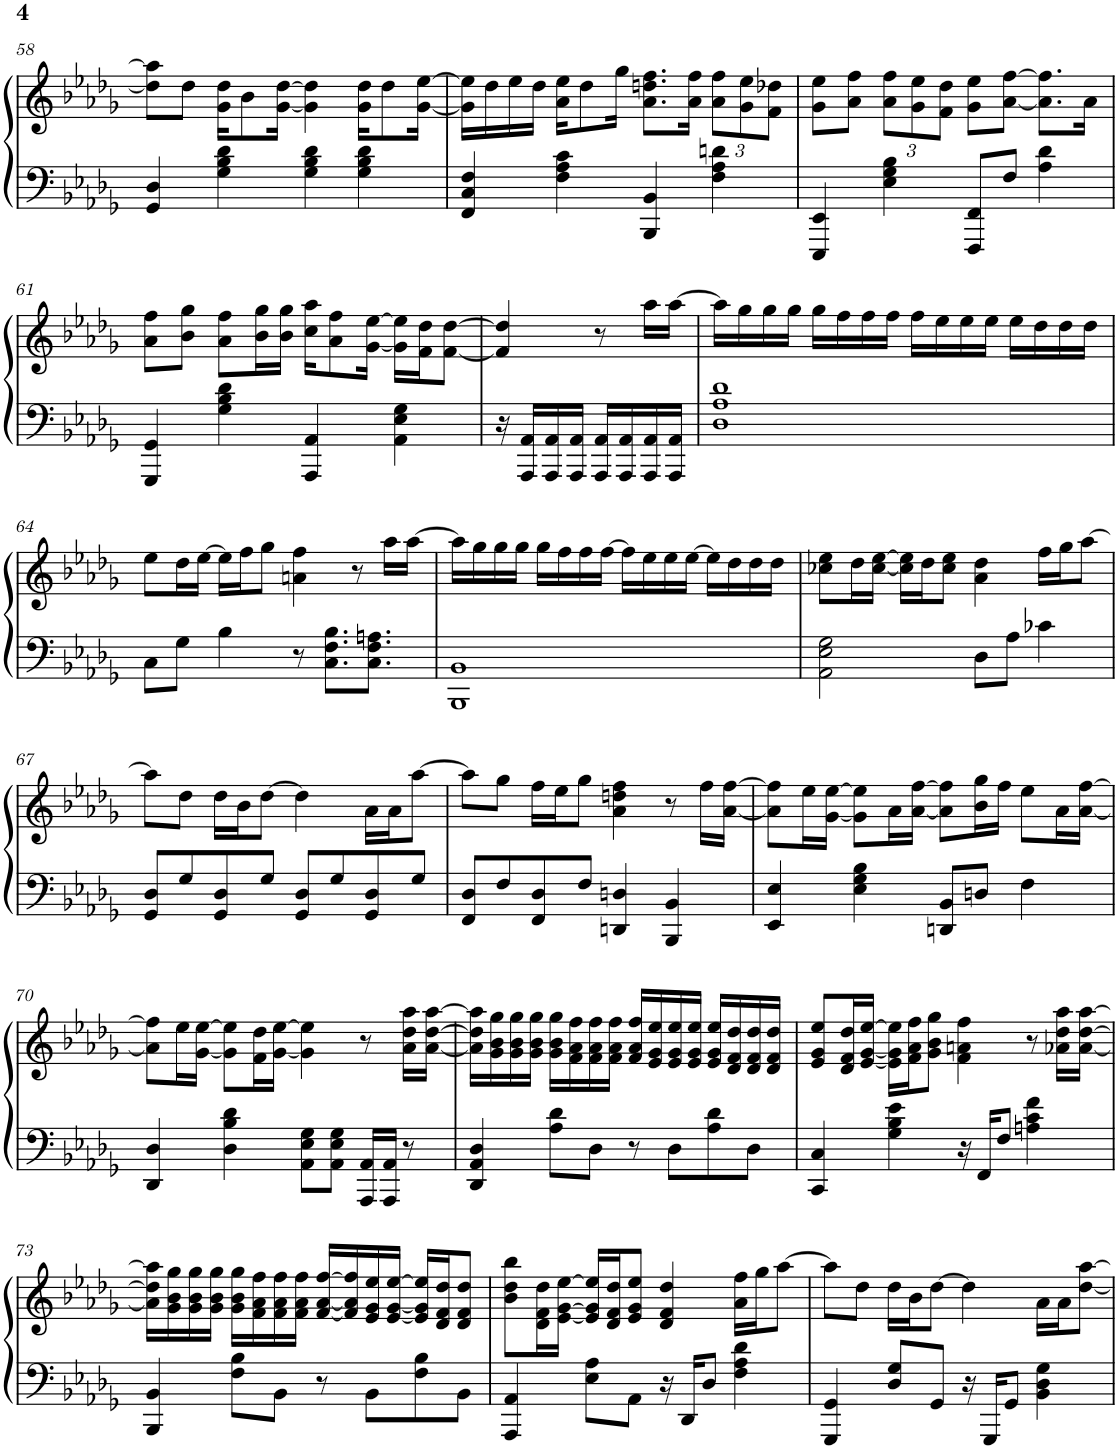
**kern	**kern
*part1	*part1
*staff2	*staff1
*I"Piano	*
*I'Pno.	*
!!LO:PB:g=z
*clefF4	*clefG2
*k[b-e-a-d-g-]	*k[b-e-a-d-g-]
*M4/4	*M4/4
=58	=58
4GG-/ 4D-/	8dd-\] 8aa-\]L
.	8dd-\J
4G-\ 4B-\ 4d-\	16g-\ 16dd-\KL
.	8b-\
.	[16g-\ [16dd-\Jk
4G-\ 4B-\ 4d-\	4g-\] 4dd-\]
4G-\ 4B-\ 4d-\	16g-\ 16dd-\KL
.	8dd-\
.	[16g-\ [16ee-\Jk
=59	=59
4FF/ 4C/ 4F/	16g-\] 16ee-\]LL
.	16dd-\
.	16ee-\
.	16dd-\JJ
4F\ 4A-\ 4c\	16a-\ 16ee-\KL
.	8dd-\
.	16gg-\Jk
4BBB-/ 4BB-/	8.a-\ 8.ddn\ 8.ff\L
.	16a-\ 16ff\Jk
*	*Xbrackettup
4F\ 4A-\ 4dn\	12a-\ 12ff\L
.	12g-\ 12ee-\
.	12f\ 12dd-X\J
=60	=60
4EEE-/ 4EE-/	8g-\ 8ee-\L
.	8a-\ 8ff\J
4E-\ 4G-\ 4B-\	12a-\ 12ff\L
.	12g-\ 12ee-\
.	12f\ 12dd-\J
8FFF/ 8FF/L	8g-\ 8ee-\L
8F/J	[8a-\ [8ff\J
4A-\ 4d-\	8.a-\] 8.ff\]L
.	16a-\Jk
!!LO:LB:g=z
=61	=61
4GGG-/ 4GG-/	8a-\ 8ff\L
.	8b-\ 8gg-\J
4G-\ 4B-\ 4d-\	8a-\ 8ff\L
.	16b-\ 16gg-\L
.	16b-\ 16gg-\JJ
4AAA-/ 4AA-/	16cc\ 16aa-\KL
.	8a-\ 8ff\
.	[16g-\ [16ee-\Jk
4AA-\ 4E-\ 4G-\	16g-\] 16ee-\]LL
.	16f\ 16dd-\J
.	[8f\ [8dd-\J
=62	=62
16r	4f/] 4dd-/]
16AAA-/ 16AA-/LL	.
16AAA-/ 16AA-/	.
16AAA-/ 16AA-/JJ	.
16AAA-/ 16AA-/LL	8r
16AAA-/ 16AA-/	.
16AAA-/ 16AA-/	16aa-\LL
16AAA-/ 16AA-/JJ	[16aa-\JJ
=63	=63
1D- 1A- 1d-	16aa-\LL]
.	16gg-\
.	16gg-\
.	16gg-\JJ
.	16gg-\LL
.	16ff\
.	16ff\
.	16ff\JJ
.	16ff\LL
.	16ee-\
.	16ee-\
.	16ee-\JJ
.	16ee-\LL
.	16dd-\
.	16dd-\
.	16dd-\JJ
!!LO:LB:g=z
=64	=64
8C\L	8ee-\L
8G-\J	16dd-\L
.	[16ee-\JJ
4B-\	16ee-\LL]
.	16ff\J
.	8gg-\J
8r	4an\ 4ff\
8.C\ 8.F\ 8.B-\L	.
.	8r
8.C\ 8.F\ 8.An\J	.
.	16aa-\LL
.	[16aa-\JJ
=65	=65
1BBB- 1BB-	16aa-\LL]
.	16gg-\
.	16gg-\
.	16gg-\JJ
.	16gg-\LL
.	16ff\
.	16ff\
.	[16ff\JJ
.	16ff\LL]
.	16ee-\
.	16ee-\
.	[16ee-\JJ
.	16ee-\LL]
.	16dd-\
.	16dd-\
.	16dd-\JJ
=66	=66
2AA-\ 2E-\ 2G-\	8cc-X\ 8ee-\L
.	16dd-\L
.	[16cc-\ [16ee-\JJ
.	16cc-\] 16ee-\]LL
.	16dd-\J
.	8cc-\ 8ee-\J
8D-\L	4a-\ 4dd-\
8A-\J	.
4c-X\	16ff\LL
.	16gg-\J
.	[8aa-\J
!!LO:LB:g=z
=67	=67
8GG-/ 8D-/L	8aa-\L]
8G-/	8dd-\J
8GG-/ 8D-/	16dd-\LL
.	16b-\J
8G-/J	[8dd-\J
8GG-/ 8D-/L	4dd-\]
8G-/	.
8GG-/ 8D-/	16a-\LL
.	16a-\J
8G-/J	[8aa-\J
=68	=68
8FF/ 8D-/L	8aa-\L]
8F/	8gg-\J
8FF/ 8D-/	16ff\LL
.	16ee-\J
8F/J	8gg-\J
4DDn/ 4Dn/	4a-\ 4ddn\ 4ff\
4BBB-/ 4BB-/	8r
.	16ff\LL
.	[16a-\ [16ff\JJ
=69	=69
4EE-/ 4E-/	8a-\] 8ff\]L
.	16ee-\L
.	[16g-\ [16ee-\JJ
4E-\ 4G-\ 4B-\	8g-\] 8ee-\]L
.	16a-\L
.	[16a-\ [16ff\JJ
8DDn/ 8BB-/L	8a-\] 8ff\]L
8Dn/J	16b-\ 16gg-\L
.	16ff\JJ
4F\	8ee-\L
.	16a-\L
.	[16a-\ [16ff\JJ
!!LO:LB:g=z
=70	=70
4DD-/ 4D-/	8a-\] 8ff\]L
.	16ee-\L
.	[16g-\ [16ee-\JJ
4D-\ 4B-\ 4d-\	8g-\] 8ee-\]L
.	16f\ 16dd-\L
.	[16g-\ [16ee-\JJ
8AA-\ 8E-\ 8G-\L	4g-\] 4ee-\]
8AA-\ 8E-\ 8G-\J	.
16AAA-/ 16AA-/LL	8r
16AAA-/ 16AA-/JJ	.
8r	16a-\ 16dd-\ 16aa-\LL
.	[16a-\ [16dd-\ [16aa-\JJ
=71	=71
4DD-/ 4AA-/ 4D-/	16a-\] 16dd-\] 16aa-\]LL
.	16g-\ 16b-\ 16gg-\
.	16g-\ 16b-\ 16gg-\
.	16g-\ 16b-\ 16gg-\JJ
8A-\ 8d-\L	16g-\ 16b-\ 16gg-\LL
.	16f\ 16a-\ 16ff\
8D-\J	16f\ 16a-\ 16ff\
.	16f\ 16a-\ 16ff\JJ
8r	16f/ 16a-/ 16ff/LL
.	16e-/ 16g-/ 16ee-/
8D-\L	16e-/ 16g-/ 16ee-/
.	16e-/ 16g-/ 16ee-/JJ
8A-\ 8d-\	16e-/ 16g-/ 16ee-/LL
.	16d-/ 16f/ 16dd-/
8D-\J	16d-/ 16f/ 16dd-/
.	16d-/ 16f/ 16dd-/JJ
=72	=72
4CC/ 4C/	8e-/ 8g-/ 8ee-/L
.	16d-/ 16f/ 16dd-/L
.	[16e-/ [16g-/ [16ee-/JJ
4G-\ 4B-\ 4e-\	16e-\] 16g-\] 16ee-\]LL
.	16f\ 16a-\ 16ff\J
.	8g-\ 8b-\ 8gg-\J
16r	4f\ 4an\ 4ff\
16FF/KL	.
8F/J	.
4An\ 4c\ 4f\	8r
.	16a-X\ 16dd-\ 16aa-\LL
.	[16a-\ [16dd-\ [16aa-\JJ
!!LO:LB:g=z
=73	=73
4BBB-/ 4BB-/	16a-\] 16dd-\] 16aa-\]LL
.	16g-\ 16b-\ 16gg-\
.	16g-\ 16b-\ 16gg-\
.	16g-\ 16b-\ 16gg-\JJ
8F\ 8B-\L	16g-\ 16b-\ 16gg-\LL
.	16f\ 16a-\ 16ff\
8BB-\J	16f\ 16a-\ 16ff\
.	16f\ 16a-\ 16ff\JJ
8r	[16f/ [16a-/ [16ff/LL
.	16f/] 16a-/] 16ff/]
8BB-\L	16e-/ 16g-/ 16ee-/
.	[16e-/ [16g-/ [16ee-/JJ
8F\ 8B-\	16e-/] 16g-/] 16ee-/]LL
.	16d-/ 16f/ 16dd-/J
8BB-\J	8d-/ 8f/ 8dd-/J
=74	=74
4AAA-/ 4AA-/	8b-\ 8dd-\ 8bb-\L
.	16d-\ 16f\ 16dd-\L
.	[16e-\ [16g-\ [16ee-\JJ
8E-\ 8A-\L	16e-/] 16g-/] 16ee-/]LL
.	16d-/ 16f/ 16dd-/J
8AA-\J	8e-/ 8g-/ 8ee-/J
16r	4d-/ 4f/ 4dd-/
16DD-/KL	.
8D-/J	.
4F\ 4A-\ 4d-\	16a-\ 16ff\LL
.	16gg-\J
.	[8aa-\J
=75	=75
4GGG-/ 4GG-/	8aa-\L]
.	8dd-\J
8D-/ 8G-/L	16dd-\LL
.	16b-\J
8GG-/J	[8dd-\J
16r	4dd-\]
16GGG-/KL	.
8GG-/J	.
4BB-\ 4D-\ 4G-\	16a-\LL
.	16a-\J
.	[8dd-\ [8aa-\J
=	=
*-	*-
